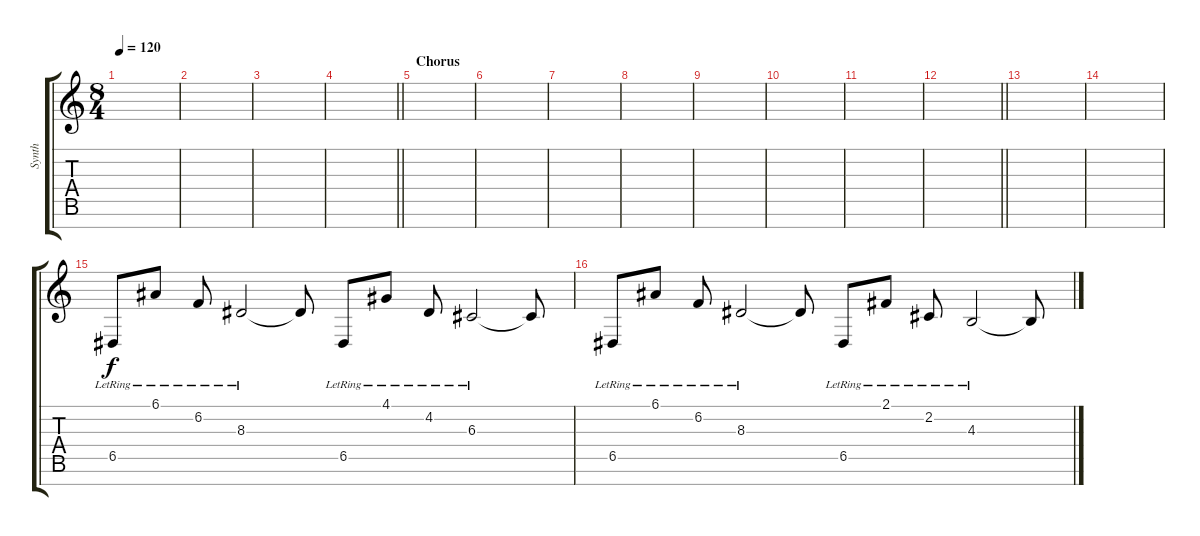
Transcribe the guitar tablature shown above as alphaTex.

\track ("Synth" "Synth") {instrument harpsichord}
\staff {score tabs}
\tuning (E4 B3 G3 D3 A2 E2 B1) {hide}
\ts (8 4)
\tempo 120
\clef g2
\ks c
|
|
|
\barLineRight lightlight
|
\section ("" "Chorus")
|
|
|
|
|
|
|
\barLineRight lightlight
|
|
|
6.5{lr}.8{dy f} 6.1{lr}.8 6.2{lr}.8 8.3{lr}.2 8.3{t}.8 6.5{lr}.8 4.1{lr}.8 4.2{lr}.8 6.3{lr}.2 6.3{t}.8 |
6.5{lr}.8 6.1{lr}.8 6.2{lr}.8 8.3{lr}.2 8.3{t}.8 6.5{lr}.8 2.1{lr}.8 2.2{lr}.8 4.3{lr}.2 4.3{t}.8
